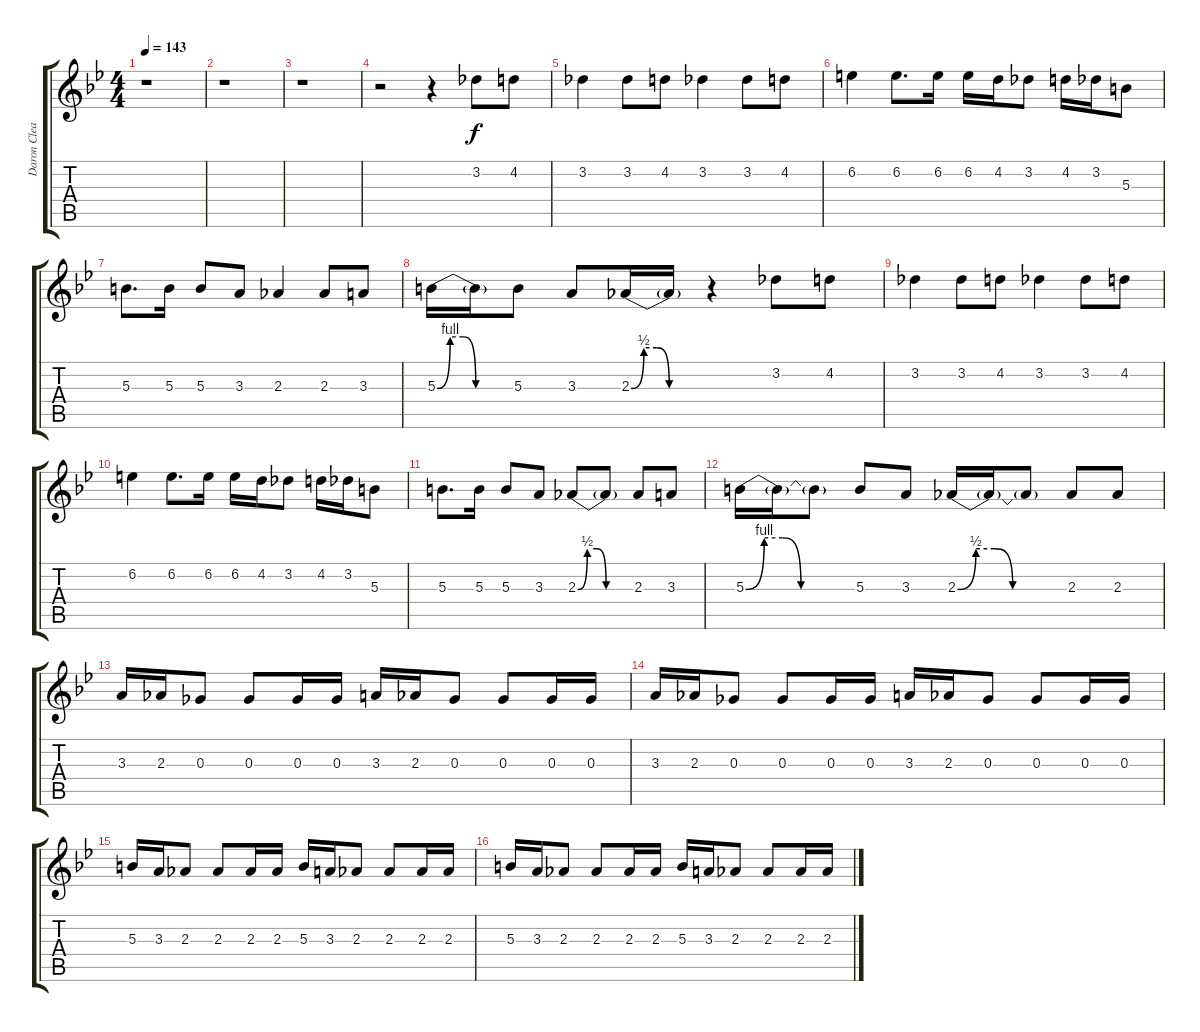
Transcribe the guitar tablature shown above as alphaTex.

\track ("Daron Clean" "Daron Clea") {instrument electricguitarjazz}
\staff {score tabs}
\tuning (Eb4 Bb3 Gb3 Db3 Ab2 Db2) {hide}
\ts (4 4)
\tempo 143
\clef g2
\ks bb
r.1{dy f} |
r.1 |
r.1 |
r.2 r.4 3.2.8{instrument overdrivenguitar} 4.2.8 |
3.2.4 3.2.8 4.2.8 3.2.4 3.2.8 4.2.8 |
6.2.4 6.2.8{d} 6.2.16 6.2.16 4.2.16 3.2.8 4.2.16 3.2.16 5.3.8 |
5.3.8{d} 5.3.16 5.3.8 3.3.8 2.3.4 2.3.8 3.3.8 |
5.3{be (custom 0 0 10 4 20 4 30 0 60 0)}.16 5.3{t}.16 5.3.8 3.3.8 2.3{be (custom 0 0 10 2 20 2 30 0 60 0)}.16 2.3{t}.16 r.4 3.2.8 4.2.8 |
3.2.4 3.2.8 4.2.8 3.2.4 3.2.8 4.2.8 |
6.2.4 6.2.8{d} 6.2.16 6.2.16 4.2.16 3.2.8 4.2.16 3.2.16 5.3.8 |
5.3.8{d} 5.3.16 5.3.8 3.3.8 2.3{be (custom 0 0 10 2 20 2 30 0 60 0)}.8 2.3{t}.8 2.3.8 3.3.8 |
5.3{be (custom 0 0 10 4 20 4 30 0 60 0)}.16 5.3{t}.16 5.3{t}.8 5.3.8 3.3.8 2.3{be (custom 0 0 10 2 20 2 30 0 60 0)}.16 2.3{t}.16 2.3{t}.8 2.3.8 2.3.8 |
3.3.16 2.3.16 0.3.8 0.3.8 0.3.16 0.3.16 3.3.16 2.3.16 0.3.8 0.3.8 0.3.16 0.3.16 |
3.3.16 2.3.16 0.3.8 0.3.8 0.3.16 0.3.16 3.3.16 2.3.16 0.3.8 0.3.8 0.3.16 0.3.16 |
5.3.16 3.3.16 2.3.8 2.3.8 2.3.16 2.3.16 5.3.16 3.3.16 2.3.8 2.3.8 2.3.16 2.3.16 |
5.3.16 3.3.16 2.3.8 2.3.8 2.3.16 2.3.16 5.3.16 3.3.16 2.3.8 2.3.8 2.3.16 2.3.16
